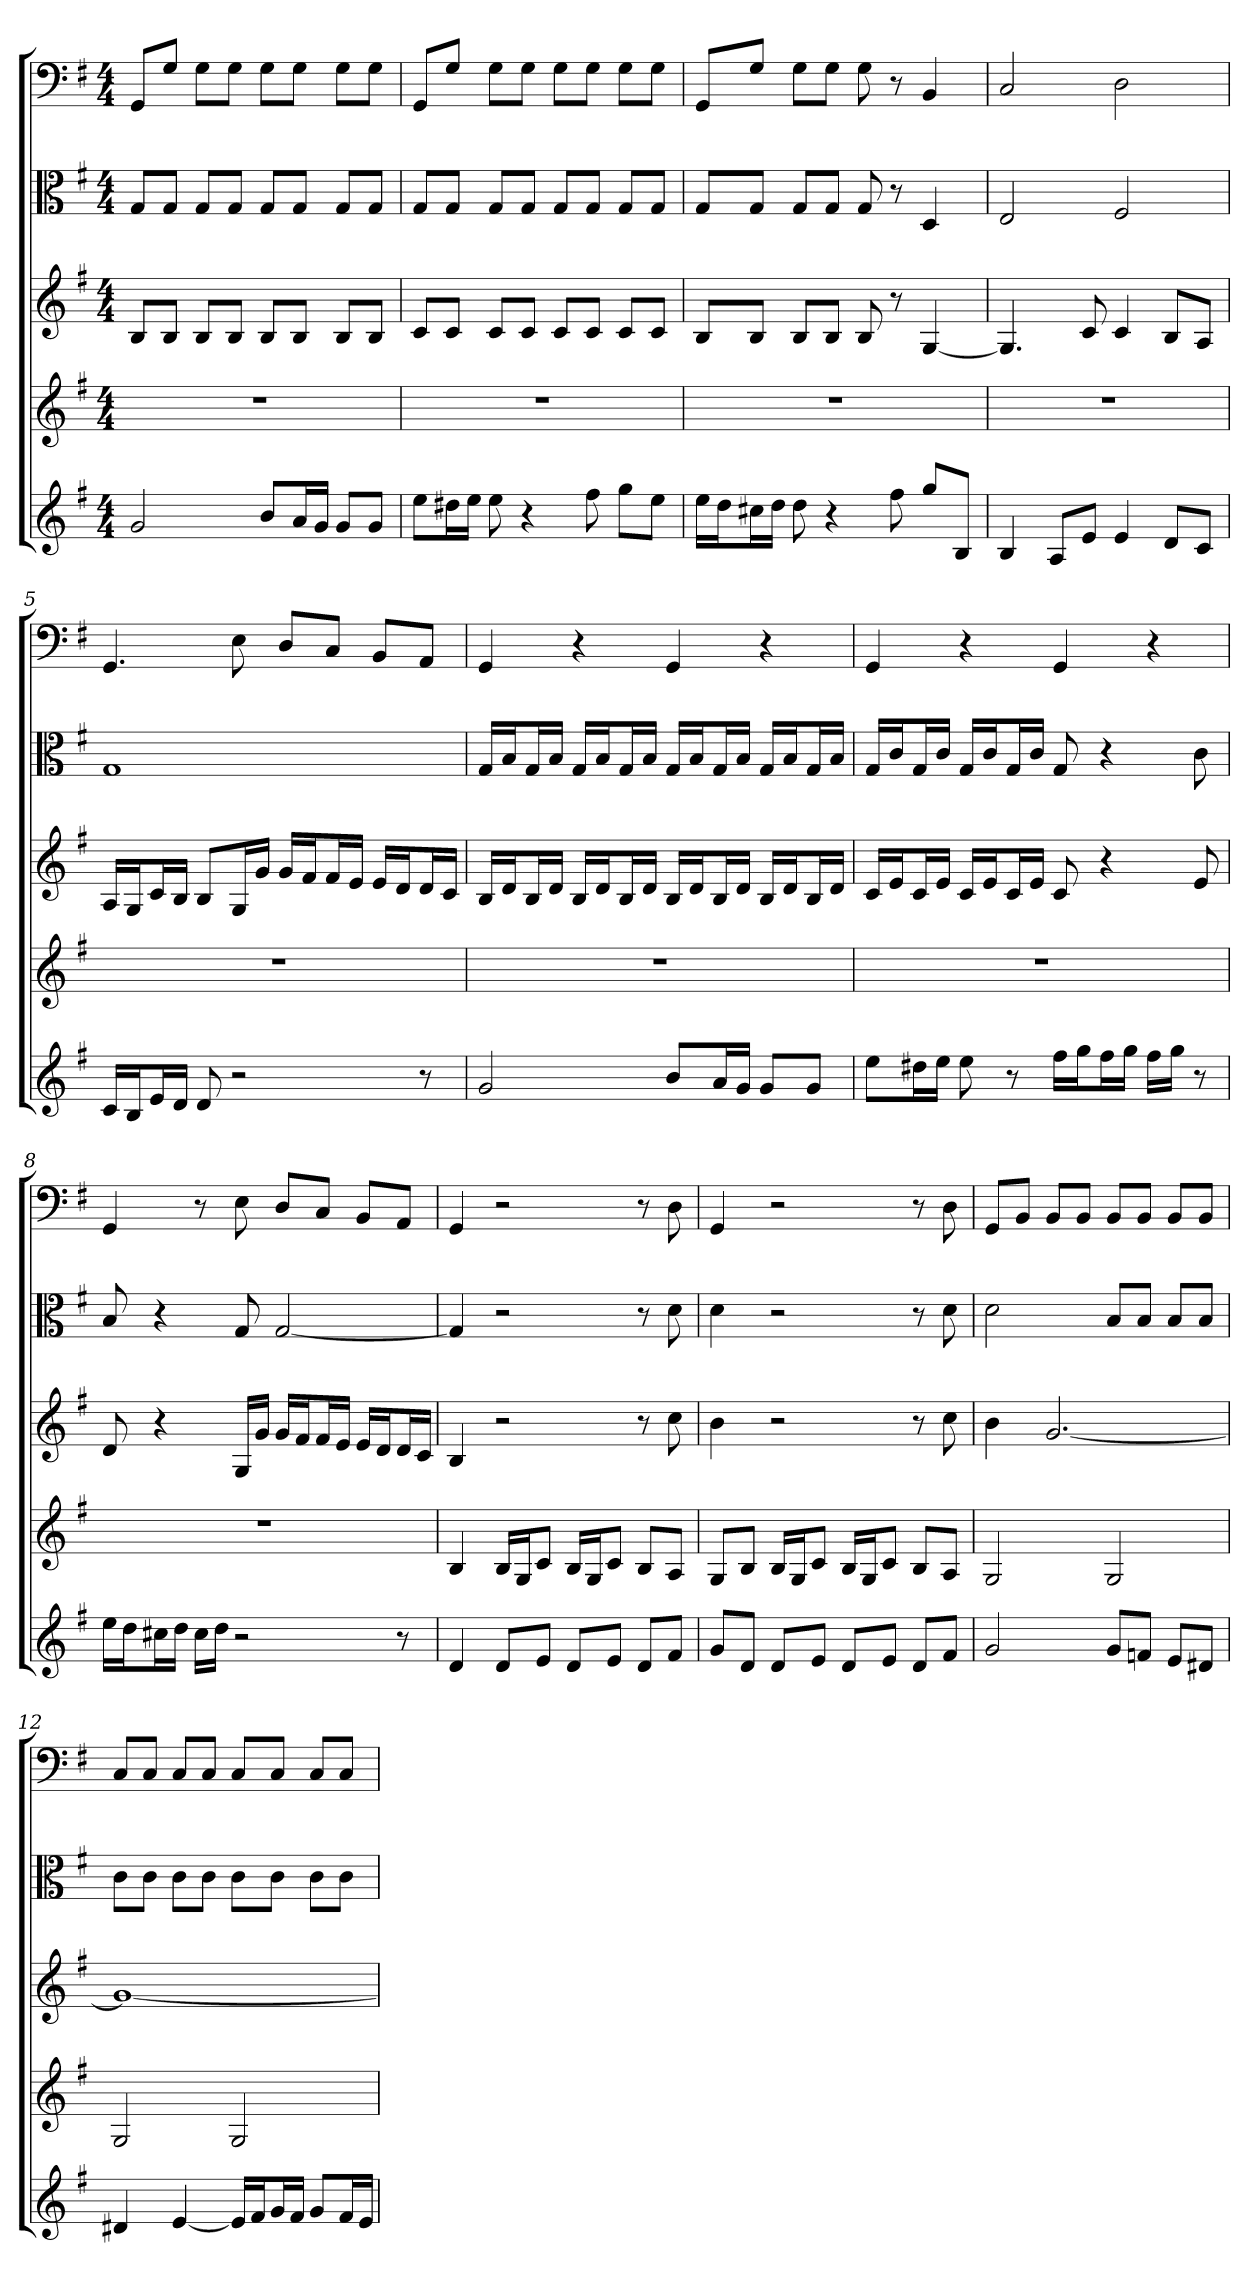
**kern	**kern	**kern	**kern	**kern
*part5	*part4	*part3	*part2	*part1
*staff5	*staff4	*staff3	*staff2	*staff1
*	*	*	*clefC3	*clefF4
*k[f#]	*k[f#]	*k[f#]	*k[f#]	*k[f#]
*G:	*G:	*G:	*G:	*G:
*M4/4	*M4/4	*M4/4	*M4/4	*M4/4
=1	=1	=1	=1	=1
2g	1r	8BL	8G/L	8GG/L
.	.	8BJ	8G/J	8G/J
.	.	8BL	8G/L	8G\L
.	.	8BJ	8G/J	8G\J
8bL	.	8BL	8G/L	8G\L
16aL	.	8BJ	8G/J	8G\J
16gJJ	.	.	.	.
8gL	.	8BL	8G/L	8G\L
8gJ	.	8BJ	8G/J	8G\J
=2	=2	=2	=2	=2
8eeL	1r	8cL	8G/L	8GG/L
16dd#XL	.	8cJ	8G/J	8G/J
16eeJJ	.	.	.	.
8ee	.	8cL	8G/L	8G\L
4r	.	8cJ	8G/J	8G\J
.	.	8cL	8G/L	8G\L
8ff#	.	8cJ	8G/J	8G\J
8ggL	.	8cL	8G/L	8G\L
8eeJ	.	8cJ	8G/J	8G\J
=3	=3	=3	=3	=3
16eeLL	1r	8BL	8G/L	8GG/L
16ddJ	.	.	.	.
16cc#XL	.	8BJ	8G/J	8G/J
16ddJJ	.	.	.	.
8dd	.	8BL	8G/L	8G\L
4r	.	8BJ	8G/J	8G\J
.	.	8B	8G	8G
8ff#	.	8r	8r	8r
8ggL	.	[4G	4D	4BB
8BJ	.	.	.	.
=4	=4	=4	=4	=4
4B	1r	4.G]	2E	2C
8AL	.	.	.	.
8eJ	.	8c	.	.
4e	.	4c	2F#	2D
8dL	.	8BL	.	.
8cJ	.	8AJ	.	.
=5	=5	=5	=5	=5
16cLL	1r	16ALL	1G	4.GG
16BJ	.	16GJ	.	.
16eL	.	16cL	.	.
16dJJ	.	16BJJ	.	.
8d	.	8BL	.	.
2r	.	16GL	.	8E
.	.	16gJJ	.	.
.	.	16gLL	.	8D/L
.	.	16f#J	.	.
.	.	16f#L	.	8C/J
.	.	16eJJ	.	.
.	.	16eLL	.	8BB/L
.	.	16dJ	.	.
8r	.	16dL	.	8AA/J
.	.	16cJJ	.	.
=6	=6	=6	=6	=6
2g	1r	16BLL	16G/LL	4GG
.	.	16dJ	16B/J	.
.	.	16BL	16G/L	.
.	.	16dJJ	16B/JJ	.
.	.	16BLL	16G/LL	4r
.	.	16dJ	16B/J	.
.	.	16BL	16G/L	.
.	.	16dJJ	16B/JJ	.
8bL	.	16BLL	16G/LL	4GG
.	.	16dJ	16B/J	.
16aL	.	16BL	16G/L	.
16gJJ	.	16dJJ	16B/JJ	.
8gL	.	16BLL	16G/LL	4r
.	.	16dJ	16B/J	.
8gJ	.	16BL	16G/L	.
.	.	16dJJ	16B/JJ	.
=7	=7	=7	=7	=7
8eeL	1r	16cLL	16G/LL	4GG
.	.	16eJ	16c/J	.
16dd#XL	.	16cL	16G/L	.
16eeJJ	.	16eJJ	16c/JJ	.
8ee	.	16cLL	16G/LL	4r
.	.	16eJ	16c/J	.
8r	.	16cL	16G/L	.
.	.	16eJJ	16c/JJ	.
16ff#LL	.	8c	8G	4GG
16ggJ	.	.	.	.
16ff#L	.	4r	4r	.
16ggJJ	.	.	.	.
16ff#LL	.	.	.	4r
16ggJJ	.	.	.	.
8r	.	8e	8c	.
=8	=8	=8	=8	=8
16eeLL	1r	8d	8B	4GG
16ddJ	.	.	.	.
16cc#XL	.	4r	4r	.
16ddJJ	.	.	.	.
16cc#LL	.	.	.	8r
16ddJJ	.	.	.	.
2r	.	16GLL	8G	8E
.	.	16gJJ	.	.
.	.	16gLL	[2G	8D/L
.	.	16f#J	.	.
.	.	16f#L	.	8C/J
.	.	16eJJ	.	.
.	.	16eLL	.	8BB/L
.	.	16dJ	.	.
8r	.	16dL	.	8AA/J
.	.	16cJJ	.	.
=9	=9	=9	=9	=9
4d	4B	4B	4G]	4GG
8dL	16BLL	2r	2r	2r
.	16GJ	.	.	.
8eJ	8cJ	.	.	.
8dL	16BLL	.	.	.
.	16GJ	.	.	.
8eJ	8cJ	.	.	.
8dL	8BL	8r	8r	8r
8f#J	8AJ	8cc	8d	8D
=10	=10	=10	=10	=10
8gL	8GL	4b	4d	4GG
8dJ	8BJ	.	.	.
8dL	16BLL	2r	2r	2r
.	16GJ	.	.	.
8eJ	8cJ	.	.	.
8dL	16BLL	.	.	.
.	16GJ	.	.	.
8eJ	8cJ	.	.	.
8dL	8BL	8r	8r	8r
8f#J	8AJ	8cc	8d	8D
=11	=11	=11	=11	=11
2g	2G	4b	2d	8GG/L
.	.	.	.	8BB/J
.	.	[2.g	.	8BB/L
.	.	.	.	8BB/J
8gL	2G	.	8B/L	8BB/L
8fnJ	.	.	8B/J	8BB/J
8eL	.	.	8B/L	8BB/L
8d#XJ	.	.	8B/J	8BB/J
=12	=12	=12	=12	=12
4d#X	2G	1g_	8c\L	8C/L
.	.	.	8c\J	8C/J
[4e	.	.	8c\L	8C/L
.	.	.	8c\J	8C/J
16eLL]	2G	.	8c\L	8C/L
16f#J	.	.	.	.
16gL	.	.	8c\J	8C/J
16f#JJ	.	.	.	.
8gL	.	.	8c\L	8C/L
16f#L	.	.	8c\J	8C/J
16eJJ	.	.	.	.
=	=	=	=	=
*-	*-	*-	*-	*-
